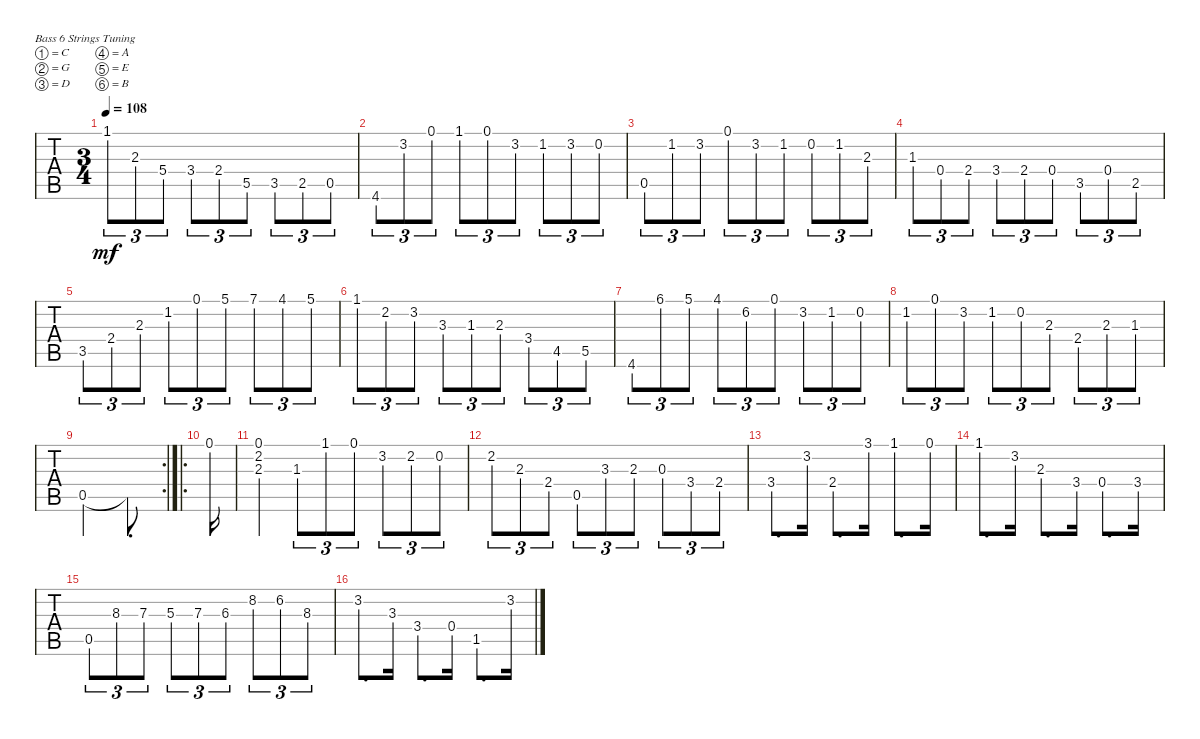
\bracketExtendMode groupsimilarinstruments
\singleTrackTrackNamePolicy hidden
\multiTrackTrackNamePolicy hidden
\firstSystemTrackNameOrientation horizontal
\otherSystemsTrackNameOrientation horizontal
\track ("Untitled" "E-Bass") {instrument acousticgrandpiano}
\staff {tabs}
\tuning (C3 G2 D2 A1 E1 B0)
\displaytranspose 12
\ts (3 4)
\tempo 108
\clef f4
\ks dminor
1.1.8{tu (3 2) dy mf} 2.3.8{tu (3 2)} 5.4.8{tu (3 2)} 3.4.8{tu (3 2)} 2.4.8{tu (3 2)} 5.5.8{tu (3 2)} 3.5.8{tu (3 2)} 2.5.8{tu (3 2)} 0.5.8{tu (3 2)} |
4.6.8{tu (3 2)} 3.2.8{tu (3 2)} 0.1.8{tu (3 2)} 1.1.8{tu (3 2)} 0.1.8{tu (3 2)} 3.2.8{tu (3 2)} 1.2.8{tu (3 2)} 3.2.8{tu (3 2)} 0.2.8{tu (3 2)} |
0.5.8{tu (3 2)} 1.2.8{tu (3 2)} 3.2.8{tu (3 2)} 0.1.8{tu (3 2)} 3.2.8{tu (3 2)} 1.2.8{tu (3 2)} 0.2.8{tu (3 2)} 1.2.8{tu (3 2)} 2.3.8{tu (3 2)} |
1.3.8{tu (3 2)} 0.4.8{tu (3 2)} 2.4.8{tu (3 2)} 3.4.8{tu (3 2)} 2.4.8{tu (3 2)} 0.4.8{tu (3 2)} 3.5.8{tu (3 2)} 0.4.8{tu (3 2)} 2.5.8{tu (3 2)} |
3.5.8{tu (3 2)} 2.4.8{tu (3 2)} 2.3.8{tu (3 2)} 1.2.8{tu (3 2) ot 8va} 0.1.8{tu (3 2) ot 8va} 5.1.8{tu (3 2) ot 8va} 7.1.8{tu (3 2) ot 8va} 4.1.8{tu (3 2) ot 8va} 5.1.8{tu (3 2) ot 8va} |
1.1.8{tu (3 2)} 2.2.8{tu (3 2)} 3.2.8{tu (3 2)} 3.3.8{tu (3 2)} 1.3.8{tu (3 2)} 2.3.8{tu (3 2)} 3.4.8{tu (3 2)} 4.5.8{tu (3 2)} 5.5.8{tu (3 2)} |
4.6.8{tu (3 2)} 6.1.8{tu (3 2)} 5.1.8{tu (3 2)} 4.1.8{tu (3 2)} 6.2.8{tu (3 2)} 0.1.8{tu (3 2)} 3.2.8{tu (3 2)} 1.2.8{tu (3 2)} 0.2.8{tu (3 2)} |
1.2.8{tu (3 2)} 0.1.8{tu (3 2)} 3.2.8{tu (3 2)} 1.2.8{tu (3 2)} 0.2.8{tu (3 2)} 2.3.8{tu (3 2)} 2.4.8{tu (3 2)} 2.3.8{tu (3 2)} 1.3.8{tu (3 2)} |
\rc 2
0.5.2 0.5{t}.8{d} |
\ro
0.1.16 |
(2.3 2.2 0.1).4 1.3.8{tu (3 2)} 1.1.8{tu (3 2)} 0.1.8{tu (3 2)} 3.2.8{tu (3 2)} 2.2.8{tu (3 2)} 0.2.8{tu (3 2)} |
2.2.8{tu (3 2)} 2.3.8{tu (3 2)} 2.4.8{tu (3 2)} 0.5.8{tu (3 2)} 3.3.8{tu (3 2)} 2.3.8{tu (3 2)} 0.3.8{tu (3 2)} 3.4.8{tu (3 2)} 2.4.8{tu (3 2)} |
3.4.8{d} 3.2.16 2.4.8{d} 3.1.16 1.1.8{d} 0.1.16 |
1.1.8{d} 3.2.16 2.3.8{d} 3.4.16 0.4.8{d} 3.4.16 |
0.5.8{tu (3 2)} 8.3.8{tu (3 2)} 7.3.8{tu (3 2)} 5.3.8{tu (3 2)} 7.3.8{tu (3 2)} 6.3.8{tu (3 2)} 8.2.8{tu (3 2)} 6.2.8{tu (3 2)} 8.3.8{tu (3 2)} |
3.2.8{d} 3.3.16 3.4.8{d} 0.4.16 1.5.8{d} 3.2.16
